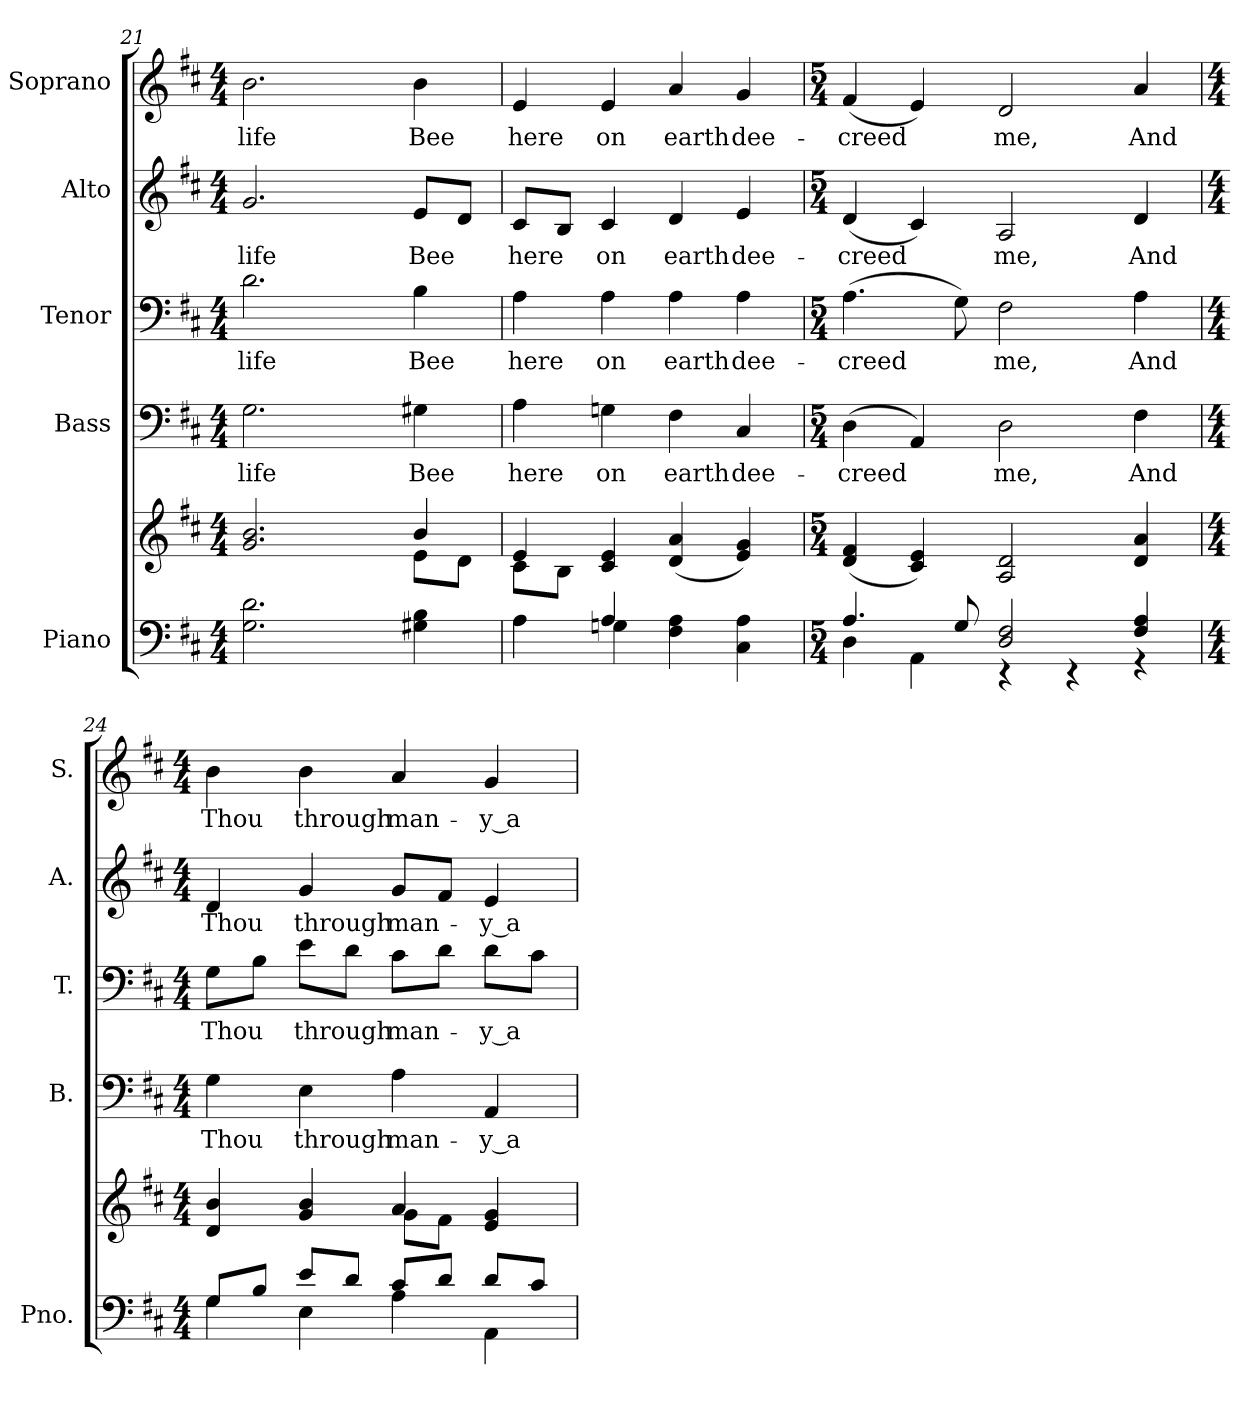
**kern	**kern	**kern	**text	**kern	**text	**kern	**text	**kern	**text
*part5	*part5	*part4	*part4	*part3	*part3	*part2	*part2	*part1	*part1
*staff6	*staff5	*staff4	*staff4	*staff3	*staff3	*staff2	*staff2	*staff1	*staff1
*I"Piano	*	*I"Bass	*	*I"Tenor	*	*I"Alto	*	*I"Soprano	*
*I'Pno.	*	*I'B.	*	*I'T.	*	*I'A.	*	*I'S.	*
!!LO:PB:g=z
*clefF4	*clefG2	*clefF4	*	*clefF4	*	*clefG2	*	*clefG2	*
*k[f#c#]	*k[f#c#]	*k[f#c#]	*	*k[f#c#]	*	*k[f#c#]	*	*k[f#c#]	*
*D:	*D:	*D:	*	*D:	*	*D:	*	*D:	*
*M4/4	*M4/4	*M4/4	*	*M4/4	*	*M4/4	*	*M4/4	*
=21	=21	=21	=21	=21	=21	=21	=21	=21	=21
*	*^	*	*	*	*	*	*	*	*
!	!	!	!	!LO:LY:b:color=#000000	!	!	!	!	!	!
!	!	!	!	!	!	!LO:LY:b:color=#000000	!	!	!	!
!	!	!	!	!	!	!	!	!LO:LY:b:color=#000000	!	!
!	!	!	!	!	!	!	!	!	!	!LO:LY:b:color=#000000
2.Gi\ 2.di	2.gi/ 2.bi	2ryy	2.Gi\	life	2.di\	life	2.gi/	life	2.bi\	life
.	.	4ryy	.	.	.	.	.	.	.	.
!	!	!	!	!LO:LY:b:color=#000000	!	!	!	!	!	!
!	!	!	!	!	!	!LO:LY:b:color=#000000	!	!	!	!
!	!	!	!	!	!	!	!	!LO:LY:b:color=#000000	!	!
!	!	!	!	!	!	!	!	!	!	!LO:LY:b:color=#000000
4G#Xi\ 4Bi	4bi/	8ei\L	4G#Xi\	Bee	4Bi\	Bee	8ei/L	Bee	4bi\	Bee
.	.	8di\J	.	.	.	.	8di/J	.	.	.
=22	=22	=22	=22	=22	=22	=22	=22	=22	=22	=22
*^	*	*	*	*	*	*	*	*	*	*
!	!	!	!	!	!LO:LY:b:color=#000000	!	!	!	!	!	!
!	!	!	!	!	!	!	!LO:LY:b:color=#000000	!	!	!	!
!	!	!	!	!	!	!	!	!	!LO:LY:b:color=#000000	!	!
!	!	!	!	!	!	!	!	!	!	!	!LO:LY:b:color=#000000
4Ai\	4ryy	4ei/	8c#i\L	4Ai\	here	4Ai\	here	8c#i/L	here	4ei/	here
.	.	.	8Bi\J	.	.	.	.	8Bi/J	.	.	.
!	!	!	!	!	!LO:LY:b:color=#000000	!	!	!	!	!	!
!	!	!	!	!	!	!	!LO:LY:b:color=#000000	!	!	!	!
!	!	!	!	!	!	!	!	!	!LO:LY:b:color=#000000	!	!
!	!	!	!	!	!	!	!	!	!	!	!LO:LY:b:color=#000000
4Ai/	4Gni\	4c#i/ 4ei	4ryy	4Gni\	on	4Ai\	on	4c#i/	on	4ei/	on
!	!	!	!	!	!LO:LY:b:color=#000000	!	!	!	!	!	!
!	!	!	!	!	!	!	!LO:LY:b:color=#000000	!	!	!	!
!	!	!	!	!	!	!	!	!	!LO:LY:b:color=#000000	!	!
!	!	!	!	!	!	!	!	!	!	!	!LO:LY:b:color=#000000
4F#i\ 4Ai	2ryy	(4di/ 4ai	2ryy	4F#i\	earth	4Ai\	earth	4di/	earth	4ai/	earth
!	!	!	!	!	!LO:LY:b:color=#000000	!	!	!	!	!	!
!	!	!	!	!	!	!	!LO:LY:b:color=#000000	!	!	!	!
!	!	!	!	!	!	!	!	!	!LO:LY:b:color=#000000	!	!
!	!	!	!	!	!	!	!	!	!	!	!LO:LY:b:color=#000000
4C#i\ 4Ai	.	4ei/ 4gi)	.	4C#i/	dee-	4Ai\	dee-	4ei/	dee-	4gi/	dee-
*	*	*v	*v	*	*	*	*	*	*	*	*
!!LO:PB:g=z
=23	=23	=23	=23	=23	=23	=23	=23	=23	=23	=23
*M5/4	*	*M5/4	*M5/4	*	*M5/4	*	*M5/4	*	*M5/4	*
!	!	!	!	!LO:LY:b:color=#000000	!	!	!	!	!	!
!	!	!	!	!	!	!LO:LY:b:color=#000000	!	!	!	!
!	!	!	!	!	!	!	!	!LO:LY:b:color=#000000	!	!
!	!	!	!	!	!	!	!	!	!	!LO:LY:b:color=#000000
4.Ai/	4Di\	(4di/ 4f#i	(4Di\	-creed	(4.Ai\	-creed	(4di/	-creed	(4f#i/	-creed
.	4AAi\	4c#i/ 4ei)	4AAi/)	.	.	.	4c#i/)	.	4ei/)	.
8Gi/	.	.	.	.	8Gi\)	.	.	.	.	.
!	!	!	!	!LO:LY:b:color=#000000	!	!	!	!	!	!
!	!	!	!	!	!	!LO:LY:b:color=#000000	!	!	!	!
!	!	!	!	!	!	!	!	!LO:LY:b:color=#000000	!	!
!	!	!	!	!	!	!	!	!	!	!LO:LY:b:color=#000000
2Di/ 2F#i	4r	2Ai/ 2di	2Di\	me,	2F#i\	me,	2Ai/	me,	2di/	me,
.	4r	.	.	.	.	.	.	.	.	.
!	!	!	!	!LO:LY:b:color=#000000	!	!	!	!	!	!
!	!	!	!	!	!	!LO:LY:b:color=#000000	!	!	!	!
!	!	!	!	!	!	!	!	!LO:LY:b:color=#000000	!	!
!	!	!	!	!	!	!	!	!	!	!LO:LY:b:color=#000000
4F#i/ 4Ai	4r	4di/ 4ai	4F#i\	And	4Ai\	And	4di/	And	4ai/	And
=24	=24	=24	=24	=24	=24	=24	=24	=24	=24	=24
*M4/4	*	*M4/4	*M4/4	*	*M4/4	*	*M4/4	*	*M4/4	*
*	*	*^	*	*	*	*	*	*	*	*
!	!	!	!	!	!LO:LY:b:color=#000000	!	!	!	!	!	!
!	!	!	!	!	!	!	!LO:LY:b:color=#000000	!	!	!	!
!	!	!	!	!	!	!	!	!	!LO:LY:b:color=#000000	!	!
!	!	!	!	!	!	!	!	!	!	!	!LO:LY:b:color=#000000
8Gi/L	4Gi\	4di/ 4bi	2ryy	4Gi\	Thou	8Gi\L	Thou	4di/	Thou	4bi\	Thou
8Bi/J	.	.	.	.	.	8Bi\J	.	.	.	.	.
!	!	!	!	!	!LO:LY:b:color=#000000	!	!	!	!	!	!
!	!	!	!	!	!	!	!LO:LY:b:color=#000000	!	!	!	!
!	!	!	!	!	!	!	!	!	!LO:LY:b:color=#000000	!	!
!	!	!	!	!	!	!	!	!	!	!	!LO:LY:b:color=#000000
8ei/L	4Ei\	4gi/ 4bi	.	4Ei\	through	8ei\L	through	4gi/	through	4bi\	through
8di/J	.	.	.	.	.	8di\J	.	.	.	.	.
!	!	!	!	!	!LO:LY:b:color=#000000	!	!	!	!	!	!
!	!	!	!	!	!	!	!LO:LY:b:color=#000000	!	!	!	!
!	!	!	!	!	!	!	!	!	!LO:LY:b:color=#000000	!	!
!	!	!	!	!	!	!	!	!	!	!	!LO:LY:b:color=#000000
8c#i/L	4Ai\	4ai/	8gi\L	4Ai\	man-	8c#i\L	man-	8gi/L	man-	4ai/	man-
8di/J	.	.	8f#i\J	.	.	8di\J	.	8f#i/J	.	.	.
!	!	!	!	!	!LO:LY:b:color=#000000	!	!	!	!	!	!
!	!	!	!	!	!	!	!LO:LY:b:color=#000000	!	!	!	!
!	!	!	!	!	!	!	!	!	!LO:LY:b:color=#000000	!	!
!	!	!	!	!	!	!	!	!	!	!	!LO:LY:b:color=#000000
8di/L	4AAi\	4ei/ 4gi	4ryy	4AAi/	-y a	8di\L	-y a	4ei/	-y a	4gi/	-y a
8c#i/J	.	.	.	.	.	8c#i\J	.	.	.	.	.
*v	*v	*	*	*	*	*	*	*	*	*	*
*	*v	*v	*	*	*	*	*	*	*	*
=	=	=	=	=	=	=	=	=	=
*-	*-	*-	*-	*-	*-	*-	*-	*-	*-
